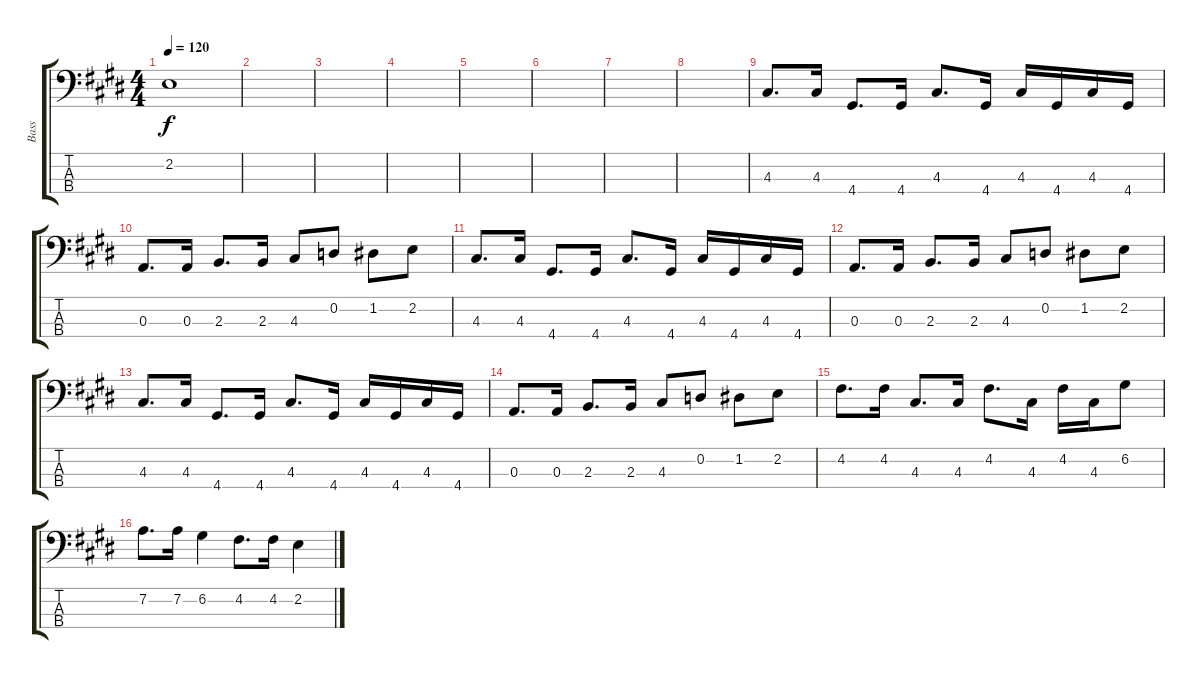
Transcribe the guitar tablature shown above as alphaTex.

\track ("Bass" "Bass") {instrument electricbassfinger}
\staff {score tabs}
\tuning (G2 D2 A1 E1) {hide}
\ts (4 4)
\tempo 120
\clef f4
\ks e
2.2.1{dy f} |
|
|
|
|
|
|
|
4.3.8{d} 4.3.16 4.4.8{d} 4.4.16 4.3.8{d} 4.4.16 4.3.16 4.4.16 4.3.16 4.4.16 |
0.3.8{d} 0.3.16 2.3.8{d} 2.3.16 4.3.8 0.2.8 1.2.8 2.2.8 |
4.3.8{d} 4.3.16 4.4.8{d} 4.4.16 4.3.8{d} 4.4.16 4.3.16 4.4.16 4.3.16 4.4.16 |
0.3.8{d} 0.3.16 2.3.8{d} 2.3.16 4.3.8 0.2.8 1.2.8 2.2.8 |
4.3.8{d} 4.3.16 4.4.8{d} 4.4.16 4.3.8{d} 4.4.16 4.3.16 4.4.16 4.3.16 4.4.16 |
0.3.8{d} 0.3.16 2.3.8{d} 2.3.16 4.3.8 0.2.8 1.2.8 2.2.8 |
4.2.8{d} 4.2.16 4.3.8{d} 4.3.16 4.2.8{d} 4.3.16 4.2.16 4.3.16 6.2.8 |
7.2.8{d} 7.2.16 6.2.4 4.2.8{d} 4.2.16 2.2.4
